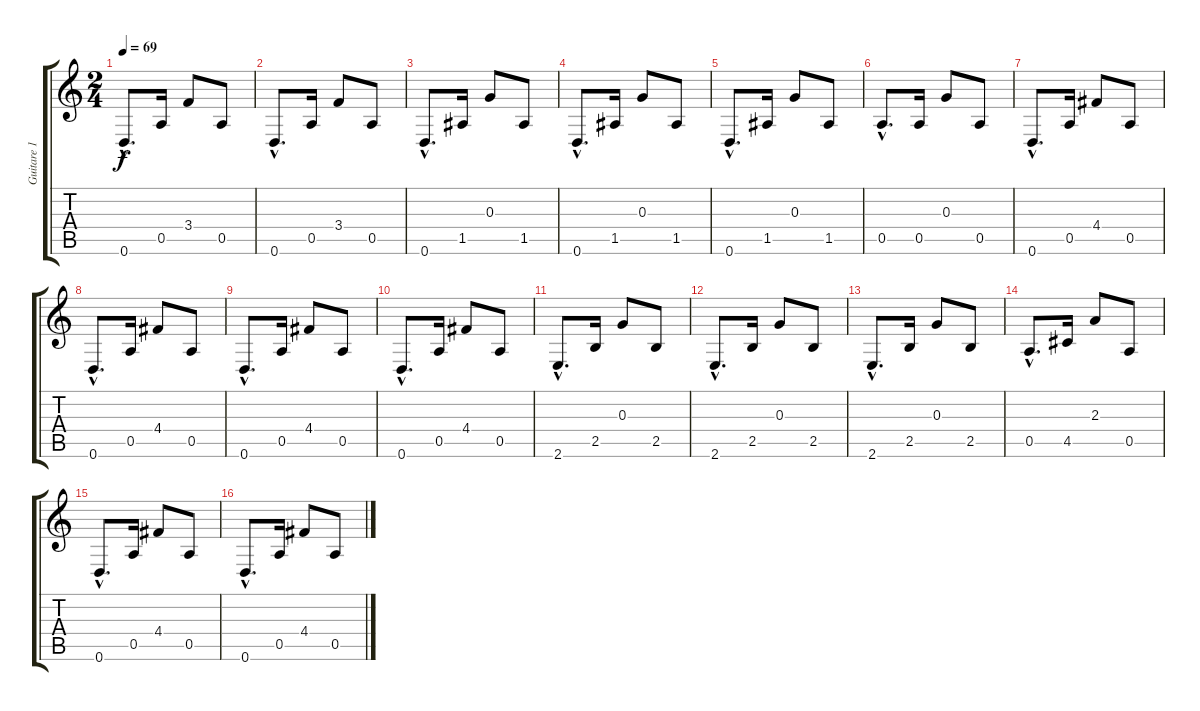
\track ("Guitare 1" "Guitare 1") {instrument acousticguitarnylon}
\staff {score tabs}
\tuning (E4 B3 G3 D3 A2 D2) {hide}
\ts (2 4)
\tempo 69
\clef g2
\ks c
0.6{hac}.8{d dy f} 0.5.16 3.4.8 0.5.8 |
0.6{hac}.8{d} 0.5.16 3.4.8 0.5.8 |
0.6{hac}.8{d} 1.5.16 0.3.8 1.5.8 |
0.6{hac}.8{d} 1.5.16 0.3.8 1.5.8 |
0.6{hac}.8{d} 1.5.16 0.3.8 1.5.8 |
0.5{hac}.8{d} 0.5.16 0.3.8 0.5.8 |
0.6{hac}.8{d} 0.5.16 4.4.8 0.5.8 |
0.6{hac}.8{d} 0.5.16 4.4.8 0.5.8 |
0.6{hac}.8{d} 0.5.16 4.4.8 0.5.8 |
0.6{hac}.8{d} 0.5.16 4.4.8 0.5.8 |
2.6{hac}.8{d} 2.5.16 0.3.8 2.5.8 |
2.6{hac}.8{d} 2.5.16 0.3.8 2.5.8 |
2.6{hac}.8{d} 2.5.16 0.3.8 2.5.8 |
0.5{hac}.8{d} 4.5.16 2.3.8 0.5.8 |
0.6{hac}.8{d} 0.5.16 4.4.8 0.5.8 |
0.6{hac}.8{d} 0.5.16 4.4.8 0.5.8
